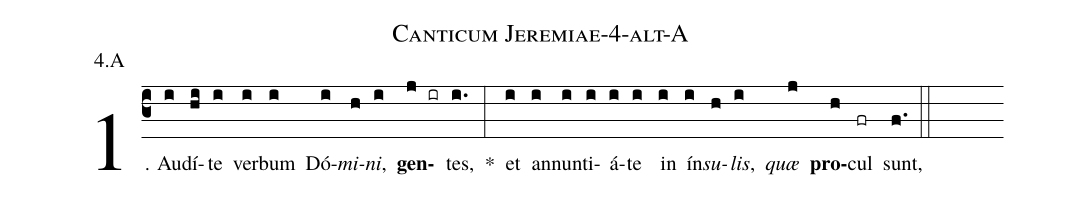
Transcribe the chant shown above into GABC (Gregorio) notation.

name: Canticum Jeremiae-4-alt-A;
annotation: 4.A;
%%
(c3)1. Au(i)dí(hi)te(i) ver(i)bum(i) Dó(i)<i>mi</i>(h)<i>ni</i>,(i) <b>gen</b>(j ir)tes,(i.) *(:) et(i) an(i)nun(i)ti(i)á(i)te(i) in(i) ín(i)<i>su</i>(h)<i>lis</i>,(i) <i>quæ</i>(j) <b>pro</b>(h)cul(fr) sunt,(f.) (::)
